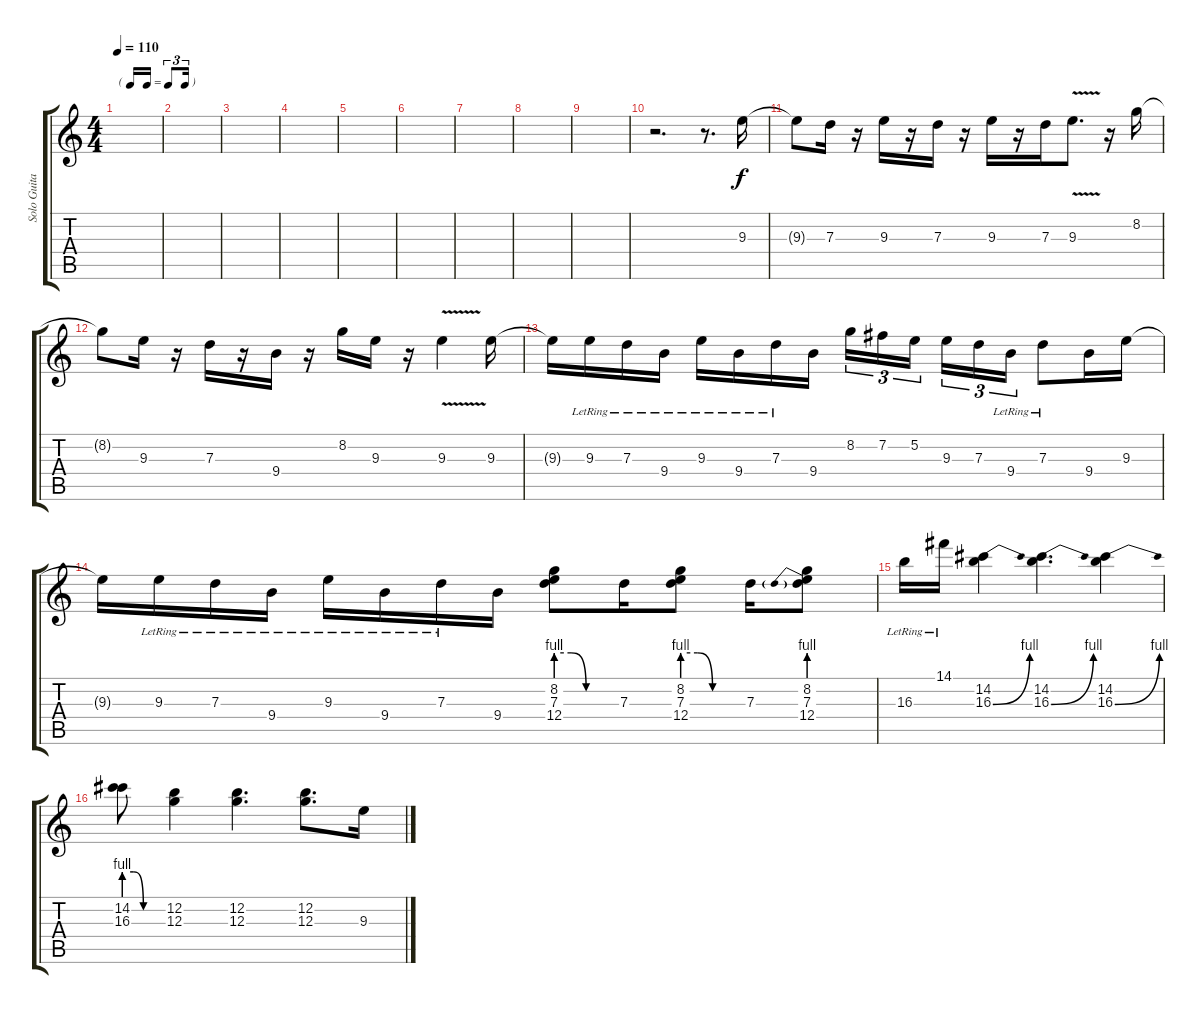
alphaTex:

\track ("Solo Guitar" "Solo Guita") {instrument overdrivenguitar}
\staff {score tabs}
\tuning (E4 B3 G3 D3 A2 E2) {hide}
\ts (4 4)
\tf triplet16th
\tempo 110
\clef g2
\ks c
|
|
|
|
|
|
|
|
|
r.2{d} r.8{d} 9.3.16 |
9.3{t}.8 7.3.16 r.16 9.3.16 r.16 7.3.16 r.16 9.3.16 r.16 7.3.16 9.3{v}.8{d} r.16 8.2.16 |
8.2{t}.8 9.3.16 r.16 7.3.16 r.16 9.4.16 r.16 8.2.16 9.3.16 r.16 9.3{v}.4 9.3.16 |
9.3{t}.16 9.3{lr}.16 7.3{lr}.16 9.4{lr}.16 9.3{lr}.16 9.4{lr}.16 7.3{lr}.16 9.4.16 8.2.16{tu (3 2)} 7.2.16{tu (3 2)} 5.2.16{tu (3 2) beam splitsecondary} 9.3.16{tu (3 2)} 7.3.16{tu (3 2)} 9.4{lr}.16{tu (3 2)} 7.3{lr}.8 9.4.16 9.3.16 |
9.3{t}.16 9.3{lr}.16 7.3{lr}.16 9.4{lr}.16 9.3{lr}.16 9.4{lr}.16 7.3{lr}.16 9.4.16 (8.2 7.3 12.4{be (custom 0 4 15 4 30 0 60 0)}).8 7.3.16 (8.2 7.3 12.4{be (custom 0 4 15 4 30 0 60 0)}).8 7.3.16 (8.2 7.3 12.4{be (prebend 0 4 60 4)}).8 |
16.3{lr}.16 14.1{lr}.16 (14.2 16.3{be (bend 0 0 60 4)}).4 (14.2 16.3{be (bend 0 0 60 4)}).4{d} (14.2 16.3{be (bend 0 0 60 4)}).4 |
(14.2 16.3{be (custom 0 4 15 4 30 0 60 0)}).8 (12.2 12.3).4 (12.2 12.3).4{d} (12.2 12.3).8{d} 9.3.16
